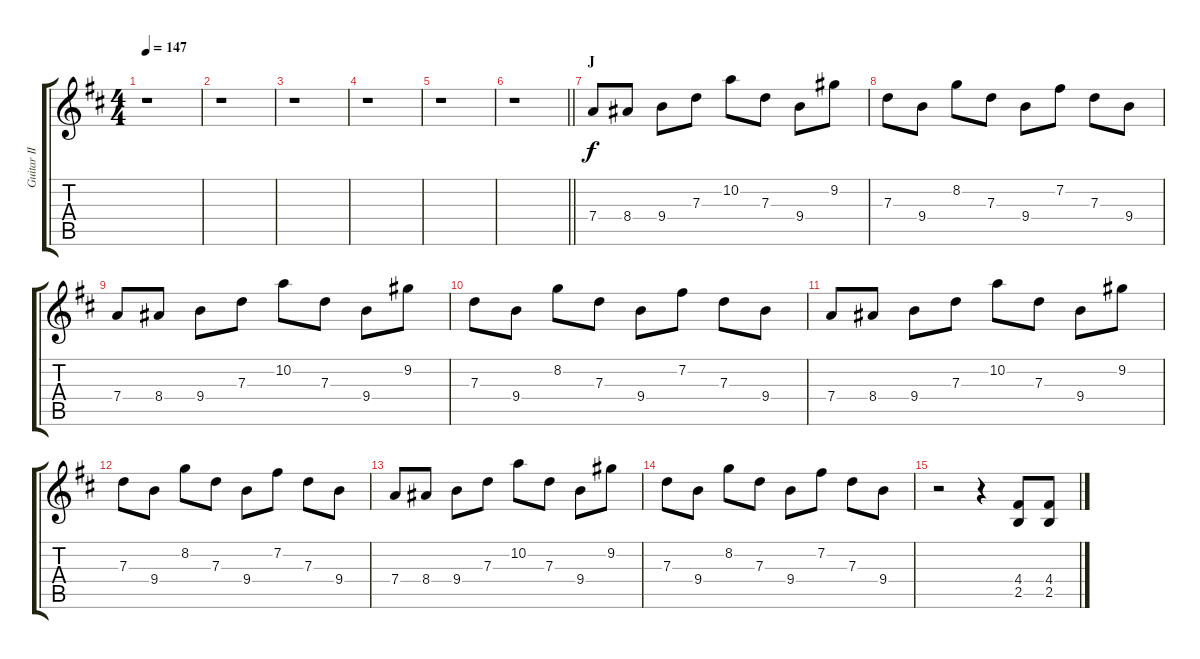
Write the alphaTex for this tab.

\track ("Guitar II" "Guitar II") {instrument overdrivenguitar}
\staff {score tabs}
\tuning (E4 B3 G3 D3 A2 E2) {hide}
\ts (4 4)
\tempo 147
\clef g2
\ks d
r.1{dy f} |
r.1 |
r.1 |
r.1 |
r.1 |
\barLineRight lightlight
r.1 |
\section ("" "J")
7.4.8 8.4.8 9.4.8 7.3.8 10.2.8 7.3.8 9.4.8 9.2.8 |
7.3.8 9.4.8 8.2.8 7.3.8 9.4.8 7.2.8 7.3.8 9.4.8 |
7.4.8 8.4.8 9.4.8 7.3.8 10.2.8 7.3.8 9.4.8 9.2.8 |
7.3.8 9.4.8 8.2.8 7.3.8 9.4.8 7.2.8 7.3.8 9.4.8 |
7.4.8 8.4.8 9.4.8 7.3.8 10.2.8 7.3.8 9.4.8 9.2.8 |
7.3.8 9.4.8 8.2.8 7.3.8 9.4.8 7.2.8 7.3.8 9.4.8 |
7.4.8 8.4.8 9.4.8 7.3.8 10.2.8 7.3.8 9.4.8 9.2.8 |
7.3.8 9.4.8 8.2.8 7.3.8 9.4.8 7.2.8 7.3.8 9.4.8 |
r.2 r.4 (4.4 2.5).8 (4.4 2.5).8
